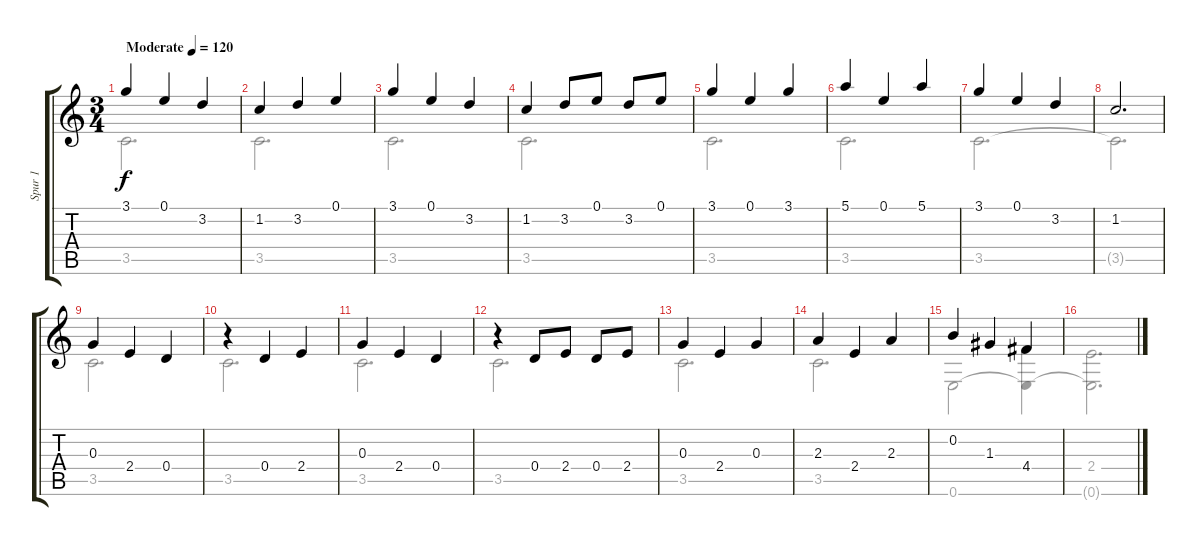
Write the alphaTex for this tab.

\track ("Spur 1" "Spur 1") {instrument acousticguitarnylon}
\staff {score tabs}
\tuning (E4 B3 G3 D3 A2 E2) {hide}
\voice
\ts (3 4)
\tempo (120 "Moderate")
\clef g2
\ks c
3.1.4{dy f instrument acousticguitarnylon} 0.1.4 3.2.4 |
1.2.4 3.2.4 0.1.4 |
3.1.4 0.1.4 3.2.4 |
1.2.4 3.2.8 0.1.8 3.2.8 0.1.8 |
3.1.4 0.1.4 3.1.4 |
5.1.4 0.1.4 5.1.4 |
3.1.4 0.1.4 3.2.4 |
1.2.2{d} |
0.3.4 2.4.4 0.4.4 |
r.4 0.4.4 2.4.4 |
0.3.4 2.4.4 0.4.4 |
r.4 0.4.8 2.4.8 0.4.8 2.4.8 |
0.3.4 2.4.4 0.3.4 |
2.3.4 2.4.4 2.3.4 |
0.2.4 1.3.4 4.4.4 |
\voice
\clef g2
\ottava regular
\simile none
\ks c
3.5.2{d dy f} |
3.5.2{d} |
3.5.2{d} |
3.5.2{d} |
3.5.2{d} |
3.5.2{d} |
3.5.2{d} |
3.5{t}.2{d} |
3.5.2{d} |
3.5.2{d} |
3.5.2{d} |
3.5.2{d} |
3.5.2{d} |
3.5.2{d} |
0.6.2 (4.4 0.6{t}).4 |
(2.4 0.6{t}).2{d}
